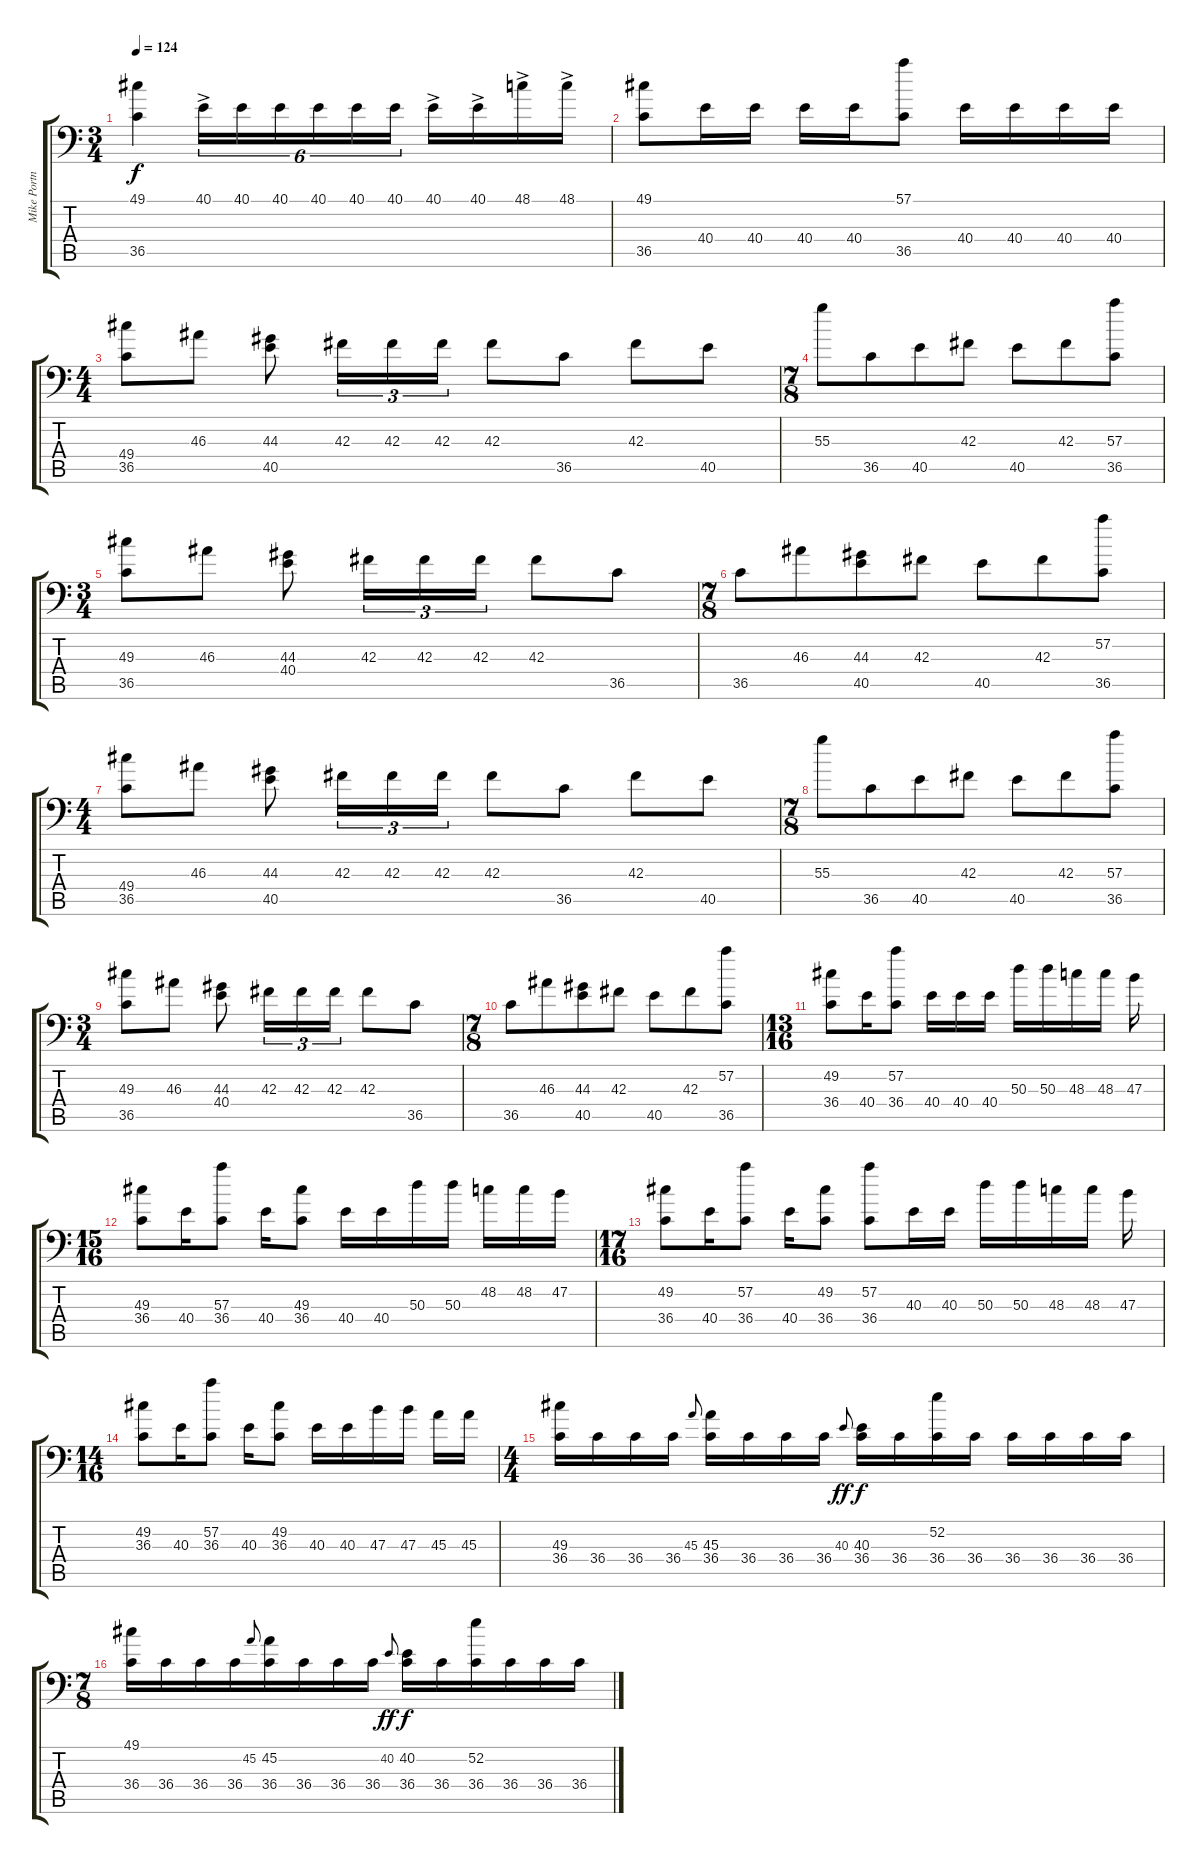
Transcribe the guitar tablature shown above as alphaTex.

\track ("Mike Portnoy" "Mike Portn") {instrument acousticgrandpiano}
\staff {score tabs}
\tuning (C-1 C-1 C-1 C-1 C-1 C-1) {hide}
\ts (3 4)
\tempo 124
\clef f4
\ks c
(49.1 36.5).4{dy f} 40.1{ac}.16{tu (6 4)} 40.1.16{tu (6 4)} 40.1.16{tu (6 4)} 40.1.16{tu (6 4)} 40.1.16{tu (6 4)} 40.1.16{tu (6 4)} 40.1{ac}.16 40.1{ac}.16 48.1{ac}.16 48.1{ac}.16 |
(49.1 36.5).8 40.4.16 40.4.16 40.4.16 40.4.16 (57.1 36.5).8 40.4.16 40.4.16 40.4.16 40.4.16 |
\ts (4 4)
(49.4 36.5).8 46.3.8 (44.3 40.5).8 42.3.16{tu (3 2)} 42.3.16{tu (3 2)} 42.3.16{tu (3 2)} 42.3.8 36.5.8 42.3.8 40.5.8 |
\ts (7 8)
55.3.8 36.5.8 40.5.8 42.3.8 40.5.8 42.3.8 (57.3 36.5).8 |
\ts (3 4)
(49.3 36.5).8 46.3.8 (44.3 40.4).8 42.3.16{tu (3 2)} 42.3.16{tu (3 2)} 42.3.16{tu (3 2)} 42.3.8 36.5.8 |
\ts (7 8)
36.5.8 46.3.8 (44.3 40.5).8 42.3.8 40.5.8 42.3.8 (57.2 36.5).8 |
\ts (4 4)
(49.4 36.5).8 46.3.8 (44.3 40.5).8 42.3.16{tu (3 2)} 42.3.16{tu (3 2)} 42.3.16{tu (3 2)} 42.3.8 36.5.8 42.3.8 40.5.8 |
\ts (7 8)
55.3.8 36.5.8 40.5.8 42.3.8 40.5.8 42.3.8 (57.3 36.5).8 |
\ts (3 4)
(49.3 36.5).8 46.3.8 (44.3 40.4).8 42.3.16{tu (3 2)} 42.3.16{tu (3 2)} 42.3.16{tu (3 2)} 42.3.8 36.5.8 |
\ts (7 8)
36.5.8 46.3.8 (44.3 40.5).8 42.3.8 40.5.8 42.3.8 (57.2 36.5).8 |
\ts (13 16)
(49.2 36.4).8 40.4.16 (57.2 36.4).8 40.4.16 40.4.16 40.4.16 50.3.16 50.3.16 48.3.16 48.3.16 47.3.16 |
\ts (15 16)
(49.3 36.4).8 40.4.16 (57.3 36.4).8 40.4.16 (49.3 36.4).8 40.4.16 40.4.16 50.3.16 50.3.16 48.2.16 48.2.16 47.2.16 |
\ts (17 16)
(49.2 36.4).8 40.4.16 (57.2 36.4).8 40.4.16 (49.2 36.4).8 (57.2 36.4).8 40.3.16 40.3.16 50.3.16 50.3.16 48.3.16 48.3.16 47.3.16 |
\ts (14 16)
(49.2 36.3).8 40.3.16 (57.2 36.3).8 40.3.16 (49.2 36.3).8 40.3.16 40.3.16 47.3.16 47.3.16 45.3.16 45.3.16 |
\ts (4 4)
(49.3 36.4).16 36.4.16 36.4.16 36.4.16 45.3.8{gr onbeat} (45.3 36.4).16 36.4.16 36.4.16 36.4.16 40.3.8{gr onbeat dy ff} (40.3 36.4).16{dy f} 36.4.16 (52.2 36.4).16 36.4.16 36.4.16 36.4.16 36.4.16 36.4.16 |
\ts (7 8)
(49.1 36.4).16 36.4.16 36.4.16 36.4.16 45.2.8{gr onbeat} (45.2 36.4).16 36.4.16 36.4.16 36.4.16 40.2.8{gr onbeat dy ff} (40.2 36.4).16{dy f} 36.4.16 (52.2 36.4).16 36.4.16 36.4.16 36.4.16
